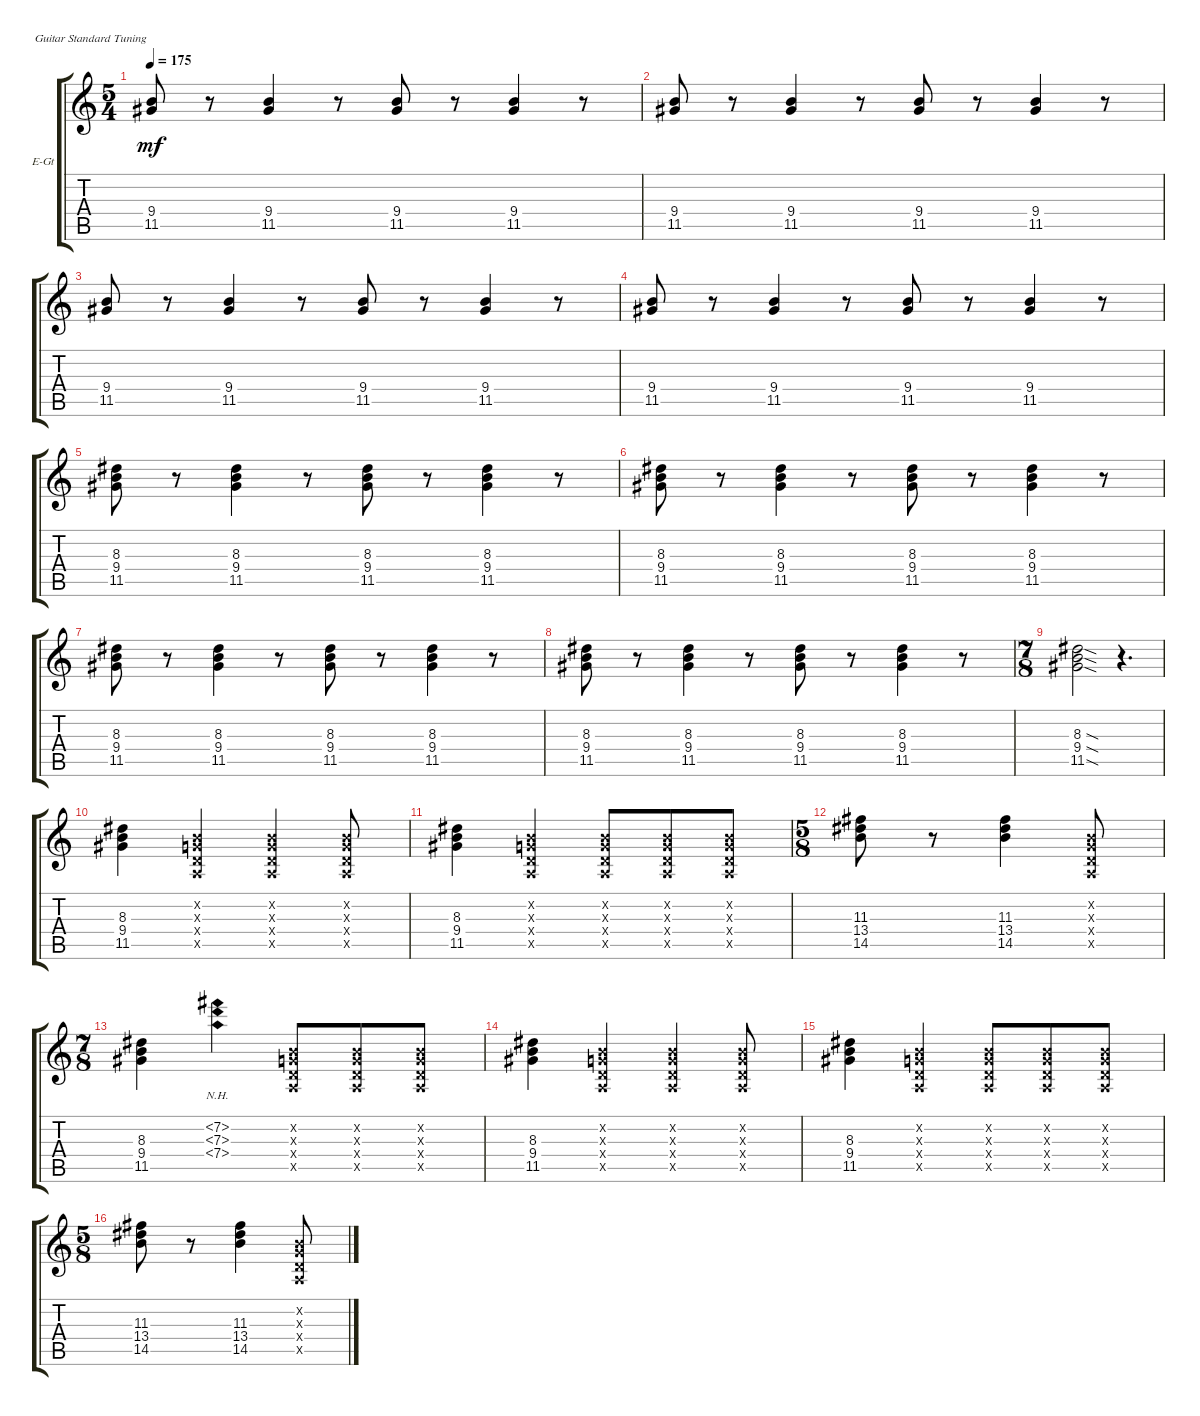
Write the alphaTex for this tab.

\defaultSystemsLayout 4
\bracketExtendMode groupsimilarinstruments
\firstSystemTrackNameOrientation horizontal
\otherSystemsTrackNameOrientation horizontal
\track ("Electric Guitar (Left)" "E-Gt") {instrument electricguitarclean}
\staff {score tabs}
\tuning (E4 B3 G3 D3 A2 E2)
\ts (5 4)
\tempo 175
\clef g2
\ks c
(11.5 9.4).8{dy mf instrument electricguitarclean} r.8 (11.5 9.4).4 r.8 (11.5 9.4).8 r.8 (11.5 9.4).4 r.8 |
(11.5 9.4).8 r.8 (11.5 9.4).4 r.8 (11.5 9.4).8 r.8 (11.5 9.4).4 r.8 |
(11.5 9.4).8 r.8 (11.5 9.4).4 r.8 (11.5 9.4).8 r.8 (11.5 9.4).4 r.8 |
(11.5 9.4).8 r.8 (11.5 9.4).4 r.8 (11.5 9.4).8 r.8 (11.5 9.4).4 r.8 |
(11.5 9.4 8.3).8 r.8 (11.5 9.4 8.3).4 r.8 (11.5 9.4 8.3).8 r.8 (11.5 9.4 8.3).4 r.8 |
(11.5 9.4 8.3).8 r.8 (11.5 9.4 8.3).4 r.8 (11.5 9.4 8.3).8 r.8 (11.5 9.4 8.3).4 r.8 |
(11.5 9.4 8.3).8 r.8 (11.5 9.4 8.3).4 r.8 (11.5 9.4 8.3).8 r.8 (11.5 9.4 8.3).4 r.8 |
(11.5 9.4 8.3).8 r.8 (11.5 9.4 8.3).4 r.8 (11.5 9.4 8.3).8 r.8 (11.5 9.4 8.3).4 r.8 |
\ts (7 8)
(11.5{sod} 9.4{sod} 8.3{sod}).2 r.4{d} |
(11.5 9.4 8.3).4 (0.5{x} 0.4{x} 0.3{x} 0.2{x}).4 (0.2{x} 0.4{x} 0.3{x} 0.5{x}).4 (0.5{x} 0.4{x} 0.3{x} 0.2{x}).8 |
(11.5 9.4 8.3).4 (0.5{x} 0.4{x} 0.3{x} 0.2{x}).4 (0.2{x} 0.4{x} 0.3{x} 0.5{x}).8 (0.5{x} 0.4{x} 0.3{x} 0.2{x}).8 (0.5{x} 0.4{x} 0.3{x} 0.2{x}).8 |
\ts (5 8)
(14.5 13.4 11.3).8 r.8 (14.5 13.4 11.3).4 (0.5{x} 0.4{x} 0.3{x} 0.2{x}).8 |
\ts (7 8)
(11.5 9.4 8.3).4 (7.4{nh} 7.3{nh} 7.2{nh}).4 (0.2{x} 0.4{x} 0.3{x} 0.5{x}).8 (0.5{x} 0.4{x} 0.3{x} 0.2{x}).8 (0.5{x} 0.4{x} 0.3{x} 0.2{x}).8 |
(11.5 9.4 8.3).4 (0.5{x} 0.4{x} 0.3{x} 0.2{x}).4 (0.2{x} 0.4{x} 0.3{x} 0.5{x}).4 (0.5{x} 0.4{x} 0.3{x} 0.2{x}).8 |
(11.5 9.4 8.3).4 (0.5{x} 0.4{x} 0.3{x} 0.2{x}).4 (0.2{x} 0.4{x} 0.3{x} 0.5{x}).8 (0.5{x} 0.4{x} 0.3{x} 0.2{x}).8 (0.5{x} 0.4{x} 0.3{x} 0.2{x}).8 |
\ts (5 8)
(14.5 13.4 11.3).8 r.8 (14.5 13.4 11.3).4 (0.5{x} 0.4{x} 0.3{x} 0.2{x}).8
